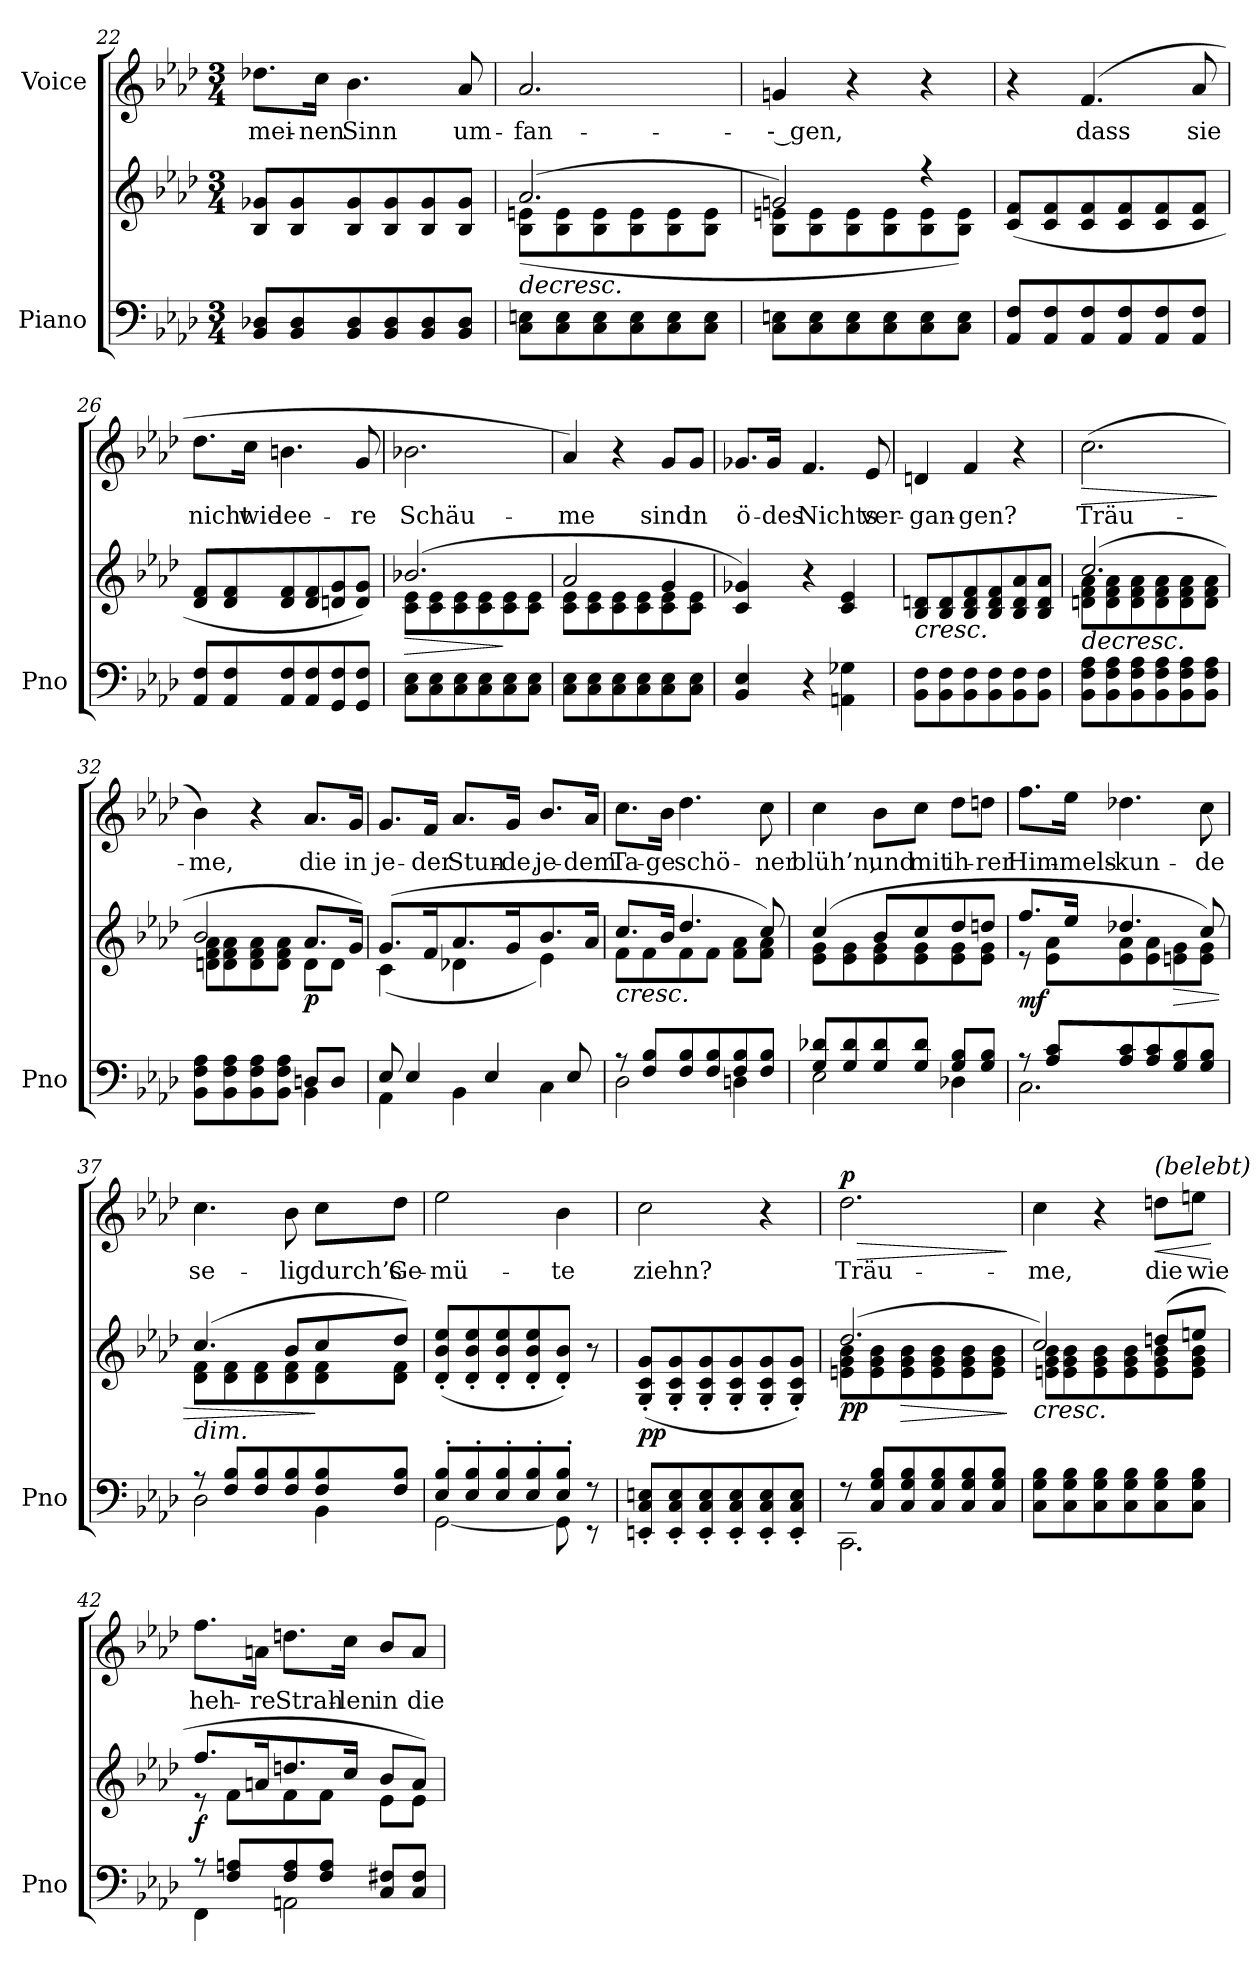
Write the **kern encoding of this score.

**kern	**kern	**dynam	**kern	**text	**dynam
*part2	*part2	*part2	*part1	*part1	*part1
*staff3	*staff2	*staff2/3	*staff1	*staff1	*staff1
*I"Piano	*	*	*I"Voice	*	*
*I'Pno	*	*	*	*	*
*clefF4	*clefG2	*	*clefG2	*	*
*k[b-e-a-d-]	*k[b-e-a-d-]	*	*k[b-e-a-d-]	*	*
*M3/4	*M3/4	*	*M3/4	*	*
=22	=22	=22	=22	=22	=22
8BB-/ 8D-X/L	8B-/ 8g-X/L	.	8.dd-X\L	mei-	.
8BB-/ 8D-/	8B-/ 8g-/	.	.	.	.
.	.	.	16cc\Jk	-nen	.
8BB-/ 8D-/	8B-/ 8g-/	.	4.b-\	Sinn	.
8BB-/ 8D-/	8B-/ 8g-/	.	.	.	.
8BB-/ 8D-/	8B-/ 8g-/	.	.	.	.
8BB-/ 8D-/J	8B-/ 8g-/J	.	8a-/	um-	.
=23	=23	=23	=23	=23	=23
!	!	!LO:HP:b	!	!	!
*	*^	*	*	*	*
8C\ 8En\L	(2.a-/	(8B-\ 8en\L	>	2.a-/	-fan-	.
8C\ 8E\	.	8B-\ 8e\	.	.	.	.
8C\ 8E\	.	8B-\ 8e\	.	.	.	.
8C\ 8E\	.	8B-\ 8e\	.	.	.	.
8C\ 8E\	.	8B-\ 8e\	.	.	.	.
8C\ 8E\J	.	8B-\ 8e\J	.	.	.	.
=24	=24	=24	=24	=24	=24	=24
8C\ 8En\L	2gn/)	8B-\ 8en\L	.	4gn/	-- gen,	.
8C\ 8E\	.	8B-\ 8e\	.	.	.	.
8C\ 8E\	.	8B-\ 8e\	.	4r	.	.
8C\ 8E\	.	8B-\ 8e\	.	.	.	.
8C\ 8E\	4r	8B-\ 8e\	.	4r	.	.
8C\ 8E\J	.	8B-\ 8e\J)	.	.	.	.
*	*v	*v	*	*	*	*
=25	=25	=25	=25	=25	=25
8AA-/ 8F/L	(<8c/ 8f/L	.	4r	.	.
8AA-/ 8F/	8c/ 8f/	.	.	.	.
8AA-/ 8F/	8c/ 8f/	.	(4.f/	dass	.
8AA-/ 8F/	8c/ 8f/	.	.	.	.
8AA-/ 8F/	8c/ 8f/	.	.	.	.
8AA-/ 8F/J	8c/ 8f/J	.	8a-/	sie	.
=26	=26	=26	=26	=26	=26
8AA-/ 8F/L	8d-/ 8f/L	.	8.dd-\L	nicht	.
8AA-/ 8F/	8d-/ 8f/	.	.	.	.
.	.	.	16cc\Jk	wie	.
8AA-/ 8F/	8d-/ 8f/	.	4.bn\	lee-	.
8AA-/ 8F/	8d-/ 8f/	.	.	.	.
8GG/ 8F/	8dn/ 8g/	.	.	.	.
8GG/ 8F/J	8d/ 8g/J)	.	8g/	-re	.
=27	=27	=27	=27	=27	=27
!	!	!LO:HP:b	!	!	!
*	*^	*	*	*	*
8C\ 8E-\L	(2.b-X/	8c\ 8e-\L	>	2.b-X\	Schäu-	.
8C\ 8E-\	.	8c\ 8e-\	.	.	.	.
8C\ 8E-\	.	8c\ 8e-\	.	.	.	.
8C\ 8E-\	.	8c\ 8e-\	.	.	.	.
8C\ 8E-\	.	8c\ 8e-\	]	.	.	.
8C\ 8E-\J	.	8c\ 8e-\J	.	.	.	.
=28	=28	=28	=28	=28	=28	=28
8C\ 8E-\L	2a-/	8c\ 8e-\L	.	4a-/)	-me	.
8C\ 8E-\	.	8c\ 8e-\	.	.	.	.
8C\ 8E-\	.	8c\ 8e-\	.	4r	.	.
8C\ 8E-\	.	8c\ 8e-\	.	.	.	.
8C\ 8E-\	4g/	8c\ 8e-\	.	8g/L	sind	.
8C\ 8E-\J	.	8c\ 8e-\J	.	8g/J	in	.
*	*v	*v	*	*	*	*
=29	=29	=29	=29	=29	=29
4BB-/ 4E-/	4c/ 4g-X/)	.	8.g-X/L	ö-	.
.	.	.	16g-/Jk	-des	.
4r	4r	.	4.f/	Nichts	.
4AAn\ 4G-X\	4c/ 4e-/	.	.	.	.
.	.	.	8e-/	ver-	.
=30	=30	=30	=30	=30	=30
!	!	!LO:HP:b	!	!	!
8BB-\ 8F\L	8B-/ 8dn/L	<	4dn/	-gan-	.
8BB-\ 8F\	8B-/ 8d/	.	.	.	.
8BB-\ 8F\	8B-/ 8d/ 8f/	.	4f/	-gen?	.
8BB-\ 8F\	8B-/ 8d/ 8f/	.	.	.	.
8BB-\ 8F\	8B-/ 8d/ 8a-/	.	4r	.	.
8BB-\ 8F\J	8B-/ 8d/ 8a-/J	.	.	.	.
.	.	]	.	.	.
=31	=31	=31	=31	=31	=31
!	!	!LO:HP:b	!	!	!LO:HP:b
*	*^	*	*	*	*
8BB-\ 8F\ 8A-\L	(2.cc/	8dn\ 8f\ 8a-\L	>	(2.cc\	Träu-	>
8BB-\ 8F\ 8A-\	.	8d\ 8f\ 8a-\	.	.	.	.
8BB-\ 8F\ 8A-\	.	8d\ 8f\ 8a-\	.	.	.	.
8BB-\ 8F\ 8A-\	.	8d\ 8f\ 8a-\	.	.	.	.
8BB-\ 8F\ 8A-\	.	8d\ 8f\ 8a-\	.	.	.	.
8BB-\ 8F\ 8A-\J	.	8d\ 8f\ 8a-\J	.	.	.	.
*	*v	*v	*	*	*	*
.	.	[	.	.	]
=32	=32	=32	=32	=32	=32
*^	*^	*	*	*	*
8BB-\ 8F\ 8A-\L	2ryy	2b-/	8dn\ 8f\ 8a-\L	.	4b-\)	-me,	.
8BB-\ 8F\ 8A-\	.	.	8d\ 8f\ 8a-\	.	.	.	.
8BB-\ 8F\ 8A-\	.	.	8d\ 8f\ 8a-\	.	4r	.	.
8BB-\ 8F\ 8A-\J	.	.	8d\ 8f\ 8a-\J	.	.	.	.
!	!	!	!	!LO:DY:b	!	!	!
8Dn/L	4BB-\	8.a-/L	8d\L	p	8.a-/L	die	.
8D/J	.	.	8d\J	.	.	.	.
.	.	16g/Jk)	.	.	16g/Jk	in	.
=33	=33	=33	=33	=33	=33	=33	=33
8E-/	4AA-\	(8.g/L	(4c\	.	8.g/L	je-	.
4E-/	.	.	.	.	.	.	.
.	.	16f/K	.	.	16f/Jk	-der	.
.	4BB-\	8.a-/	4d-X\	.	8.a-/L	Stun-	.
4E-/	.	.	.	.	.	.	.
.	.	16g/K	.	.	16g/Jk	-de,	.
.	4C\	8.b-/	4e-\)	.	8.b-/L	je-	.
8E-/	.	.	.	.	.	.	.
.	.	16a-/Jk	.	.	16a-/Jk	-dem	.
=34	=34	=34	=34	=34	=34	=34	=34
!	!	!LO:TX:b:i:t=cresc.	!	!	!	!	!
8r	2D-\	8.cc/L	8f\L	.	8.cc\L	Ta-	.
8F/ 8B-/L	.	.	8f\	.	.	.	.
.	.	16b-/Jk	.	.	16b-\Jk	-ge	.
8F/ 8B-/	.	4.dd-/	8f\	.	4.dd-\	schö-	.
8F/ 8B-/	.	.	8f\J	.	.	.	.
8F/ 8B-/	4Dn\	.	8f\ 8a-\L	.	.	.	.
8F/ 8B-/J	.	8cc/)	8f\ 8a-\J	.	8cc\	-ner	.
=35	=35	=35	=35	=35	=35	=35	=35
8G/ 8d-X/L	2E-\	(4cc/	8e-\ 8g\L	.	4cc\	blüh’n,	.
8G/ 8d-/	.	.	8e-\ 8g\	.	.	.	.
8G/ 8d-/	.	8b-/L	8e-\ 8g\	.	8b-\L	und	.
8G/ 8d-/J	.	8cc/	8e-\ 8g\	.	8cc\J	mit	.
8G/ 8B-/L	4D-X\	8dd-/	8e-\ 8g\	.	8dd-\L	ih-	.
8G/ 8B-/J	.	8ddn/J	8e-\ 8g\J	.	8ddn\J	-rer	.
=36	=36	=36	=36	=36	=36	=36	=36
!	!	!	!	!LO:DY:b	!	!	!
8r	2.C\	8.ff/L	8r	mf	8.ff\L	Him-	.
8A-/ 8c/L	.	.	8e-\ 8a-\L	.	.	.	.
.	.	16ee-/Jk	.	.	16ee-\Jk	-mels-	.
8A-/ 8c/	.	4.dd-X/	8e-\ 8a-\	.	4.dd-X\	-kun-	.
8A-/ 8c/	.	.	8e-\ 8a-\	.	.	.	.
!	!	!	!	!LO:HP:b	!	!	!
8G/ 8B-/	.	.	8en\ 8g\	>	.	.	.
8G/ 8B-/J	.	8cc/)	8e\ 8g\J	.	8cc\	-de	.
=37	=37	=37	=37	=37	=37	=37	=37
!LO:TX:i:t=dim.	!	!	!	!	!	!	!
8r	2D-\	(4.cc/	8d-\ 8f\L	.	4.cc\	se-	.
8F/ 8B-/L	.	.	8d-\ 8f\	.	.	.	.
8F/ 8B-/	.	.	8d-\ 8f\	.	.	.	.
8F/ 8B-/	.	8b-/L	8d-\ 8f\	.	8b-\	-lig	.
8F/ 8B-/	4BB-\	8cc/	8d-\ 8f\	]	8cc\L	durch’s	.
8F/ 8B-/J	.	8dd-/J)	8d-\ 8f\J	.	8dd-\J	Ge-	.
=38	=38	=38	=38	=38	=38	=38	=38
!	!	!	!	!LO:DY:b	!	!	!
!	!	!	!	!LO:DY:n=1:b	!	!	!
*	*	*v	*v	*	*	*	*
8E-/' 8B-/'L	[2GG\	(<8d-/'< 8b-/'< 8ee-/'<L	other-dynamics p	2ee-\	mü-	.
8E-/' 8B-/'	.	8d-/'< 8b-/'< 8ee-/'<	.	.	.	.
8E-/' 8B-/'	.	8d-/'< 8b-/'< 8ee-/'<	.	.	.	.
8E-/' 8B-/'	.	8d-/'< 8b-/'< 8ee-/'<	.	.	.	.
8E-/' 8B-/'J	8GG\]	8d-/'< 8b-/'<J)	.	4b-\	-te	.
8r	8r	8r	.	.	.	.
=39	=39	=39	=39	=39	=39	=39
!	!	!	!LO:DY:b	!	!	!
*v	*v	*	*	*	*	*
8EEn/' 8C/' 8En/'L	(<8G/'< 8c/'< 8g/'<L	pp	2cc\	ziehn?	.
8EE/' 8C/' 8E/'	8G/'< 8c/'< 8g/'<	.	.	.	.
8EE/' 8C/' 8E/'	8G/'< 8c/'< 8g/'<	.	.	.	.
8EE/' 8C/' 8E/'	8G/'< 8c/'< 8g/'<	.	.	.	.
8EE/' 8C/' 8E/'	8G/'< 8c/'< 8g/'<	.	4r	.	.
8EE/' 8C/' 8E/'J	8G/'< 8c/'< 8g/'<J)	.	.	.	.
=40	=40	=40	=40	=40	=40
*^	*^	*	*	*	*
!	!	!	!	!LO:DY:b	!	!	!LO:HP:b
!	!	!	!	!	!	!	!LO:DY:n=1:a
8r	2.CC\	(2.dd-/	8en\ 8g\ 8b-\L	pp	2.dd-\	Träu-	> p
8C/ 8G/ 8B-/L	.	.	8e\ 8g\ 8b-\	.	.	.	.
!	!	!	!	!LO:HP:b	!	!	!
8C/ 8G/ 8B-/	.	.	8e\ 8g\ 8b-\	>	.	.	.
8C/ 8G/ 8B-/	.	.	8e\ 8g\ 8b-\	.	.	.	.
8C/ 8G/ 8B-/	.	.	8e\ 8g\ 8b-\	.	.	.	.
8C/ 8G/ 8B-/J	.	.	8e\ 8g\ 8b-\J	.	.	.	.
*v	*v	*	*	*	*	*	*
*	*v	*v	*	*	*	*
.	.	]	.	.	]
=41	=41	=41	=41	=41	=41
!	!	!LO:HP:b	!	!	!
*	*^	*	*	*	*
8C\ 8G\ 8B-\L	2cc/)	8en\ 8g\ 8b-\L	<	4cc\	-me,	.
8C\ 8G\ 8B-\	.	8e\ 8g\ 8b-\	.	.	.	.
8C\ 8G\ 8B-\	.	8e\ 8g\ 8b-\	.	4r	.	.
8C\ 8G\ 8B-\	.	8e\ 8g\ 8b-\	.	.	.	.
!	!	!	!	!LO:TX:a:i:t=(belebt)	!	!
!	!	!	!	!	!	!LO:HP:b
8C\ 8G\ 8B-\	(>8ddn/L	8e\ 8g\ 8b-\	.	8ddn\L	die	<
8C\ 8G\ 8B-\J	8een/J	8e\ 8g\ 8b-\J	]	8een\J	wie	.
*	*v	*v	*	*	*	*
.	.	.	.	.	[
=42	=42	=42	=42	=42	=42
*^	*^	*	*	*	*
!	!	!	!	!LO:DY:b	!	!	!
8r	4FF\	8.ff/L	8r	f	8.ff\L	heh-	.
8F/ 8An/L	.	.	8f\L	.	.	.	.
.	.	16an/K	.	.	16an\Jk	-re	.
8F/ 8A/	2AAn\	8.ddn/	8f\	.	8.ddn\L	Strah-	.
8F/ 8A/J	.	.	8f\J	.	.	.	.
.	.	16cc/Jk	.	.	16cc\Jk	-len	.
8C/ 8F#X/L	.	8b-/L	8e-\L	.	8b-/L	in	.
8C/ 8F#/J	.	8a/J)	8e-\J	.	8a/J	die	.
*v	*v	*	*	*	*	*	*
*	*v	*v	*	*	*	*
.	.	[	.	.	.
=	=	=	=	=	=
*-	*-	*-	*-	*-	*-
